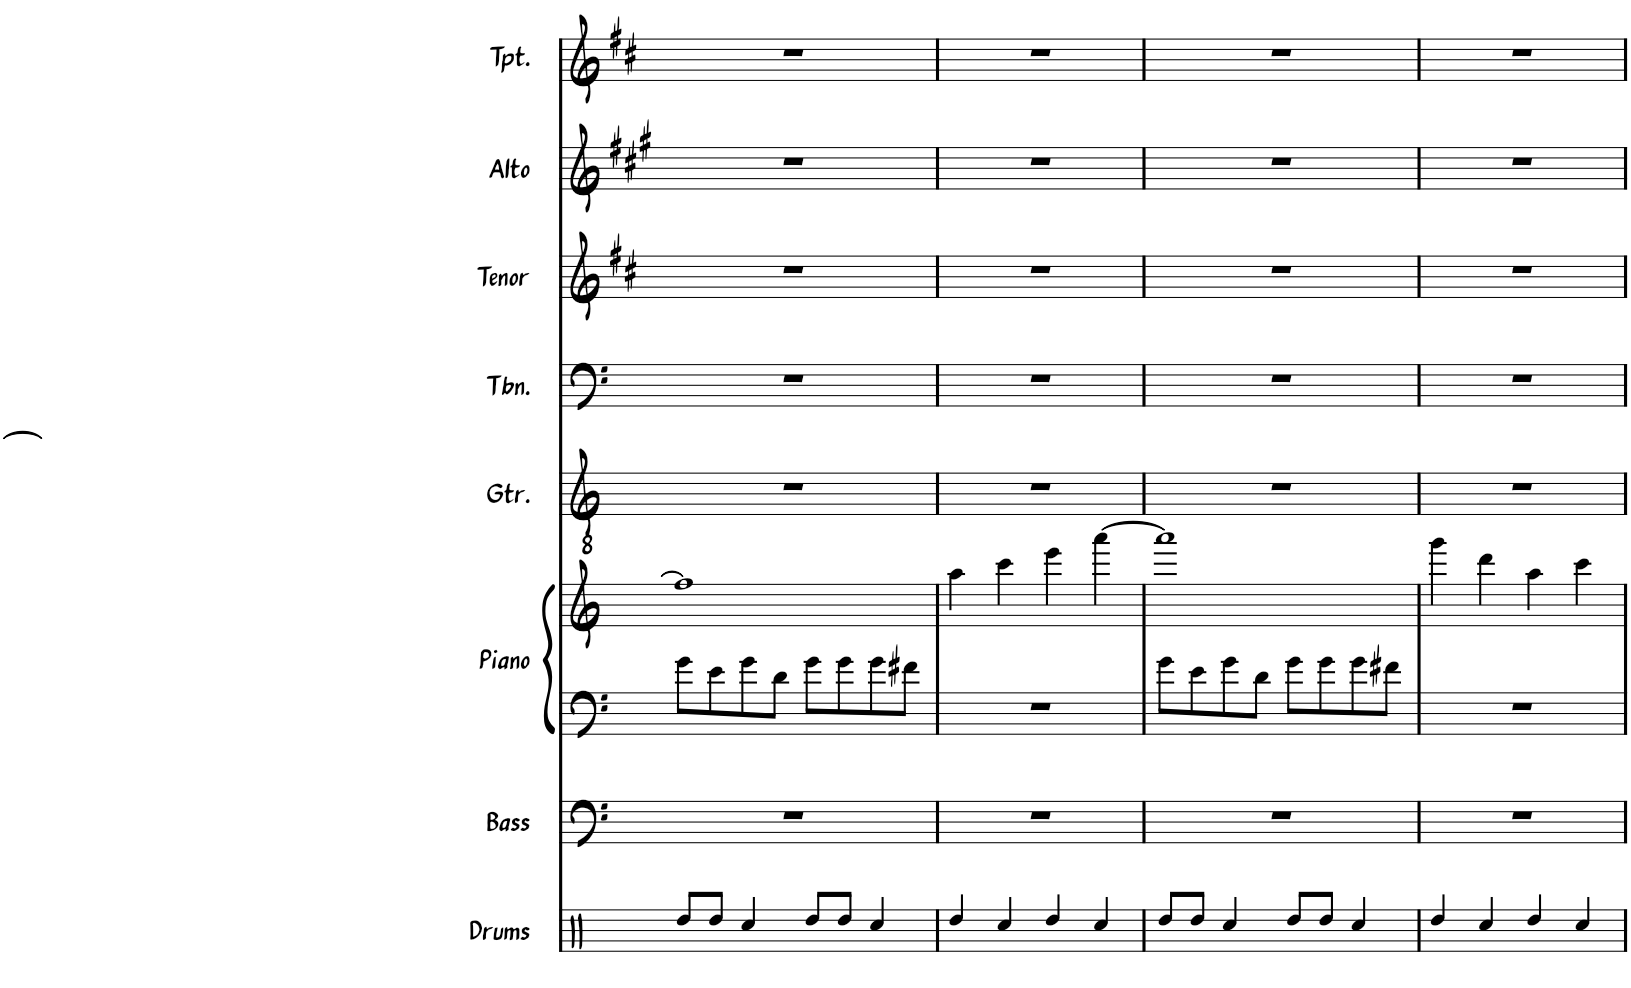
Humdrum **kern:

**kern	**kern	**kern	**kern	**kern	**kern	**kern	**kern	**kern
*part8	*part7	*part6	*part6	*part5	*part4	*part3	*part2	*part1
*staff9	*staff8	*staff7	*staff6	*staff5	*staff4	*staff3	*staff2	*staff1
*I"Drums	*I"Bass	*I"Piano	*	*I"Guitar	*I"Trombone	*I"Tenor Sax	*I"Alto Sax	*I"Trumpet
*I'Drums	*I'Bass	*I'Piano	*	*I'Gtr.	*I'Tbn.	*I'Tenor	*I'Alto	*I'Tpt.
!!LO:PB:g=z
*clefX	*clefF4	*clefF4	*clefG2	*clefGv2	*clefF4	*clefG2	*clefG2	*clefG2
*	*Trd7c12	*	*	*	*	*Trd8c14	*Trd5c9	*Trd1c2
*k[]	*k[]	*k[]	*k[]	*k[]	*k[]	*k[f#c#]	*k[f#c#g#]	*k[f#c#]
*M4/4	*M4/4	*M4/4	*M4/4	*M4/4	*M4/4	*M4/4	*M4/4	*M4/4
=21	=21	=21	=21	=21	=21	=21	=21	=21
8Rdd/L	1r	8g\L	1ff]	1r	1r	1r	1r	1r
8Rdd/J	.	8e\	.	.	.	.	.	.
4Rcc/	.	8g\	.	.	.	.	.	.
.	.	8d\J	.	.	.	.	.	.
8Rdd/L	.	8g\L	.	.	.	.	.	.
8Rdd/J	.	8g\	.	.	.	.	.	.
4Rcc/	.	8g\	.	.	.	.	.	.
.	.	8f#X\J	.	.	.	.	.	.
=22	=22	=22	=22	=22	=22	=22	=22	=22
4Rdd/	1r	1r	4aa\	1r	1r	1r	1r	1r
4Rcc/	.	.	4ccc\	.	.	.	.	.
4Rdd/	.	.	4eee\	.	.	.	.	.
4Rcc/	.	.	[4aaa\	.	.	.	.	.
=23	=23	=23	=23	=23	=23	=23	=23	=23
8Rdd/L	1r	8g\L	1aaa]	1r	1r	1r	1r	1r
8Rdd/J	.	8e\	.	.	.	.	.	.
4Rcc/	.	8g\	.	.	.	.	.	.
.	.	8d\J	.	.	.	.	.	.
8Rdd/L	.	8g\L	.	.	.	.	.	.
8Rdd/J	.	8g\	.	.	.	.	.	.
4Rcc/	.	8g\	.	.	.	.	.	.
.	.	8f#X\J	.	.	.	.	.	.
=24	=24	=24	=24	=24	=24	=24	=24	=24
4Rdd/	1r	1r	4ggg\	1r	1r	1r	1r	1r
4Rcc/	.	.	4ddd\	.	.	.	.	.
4Rdd/	.	.	4aa\	.	.	.	.	.
4Rcc/	.	.	[4ccc\	.	.	.	.	.
=	=	=	=	=	=	=	=	=
*-	*-	*-	*-	*-	*-	*-	*-	*-
